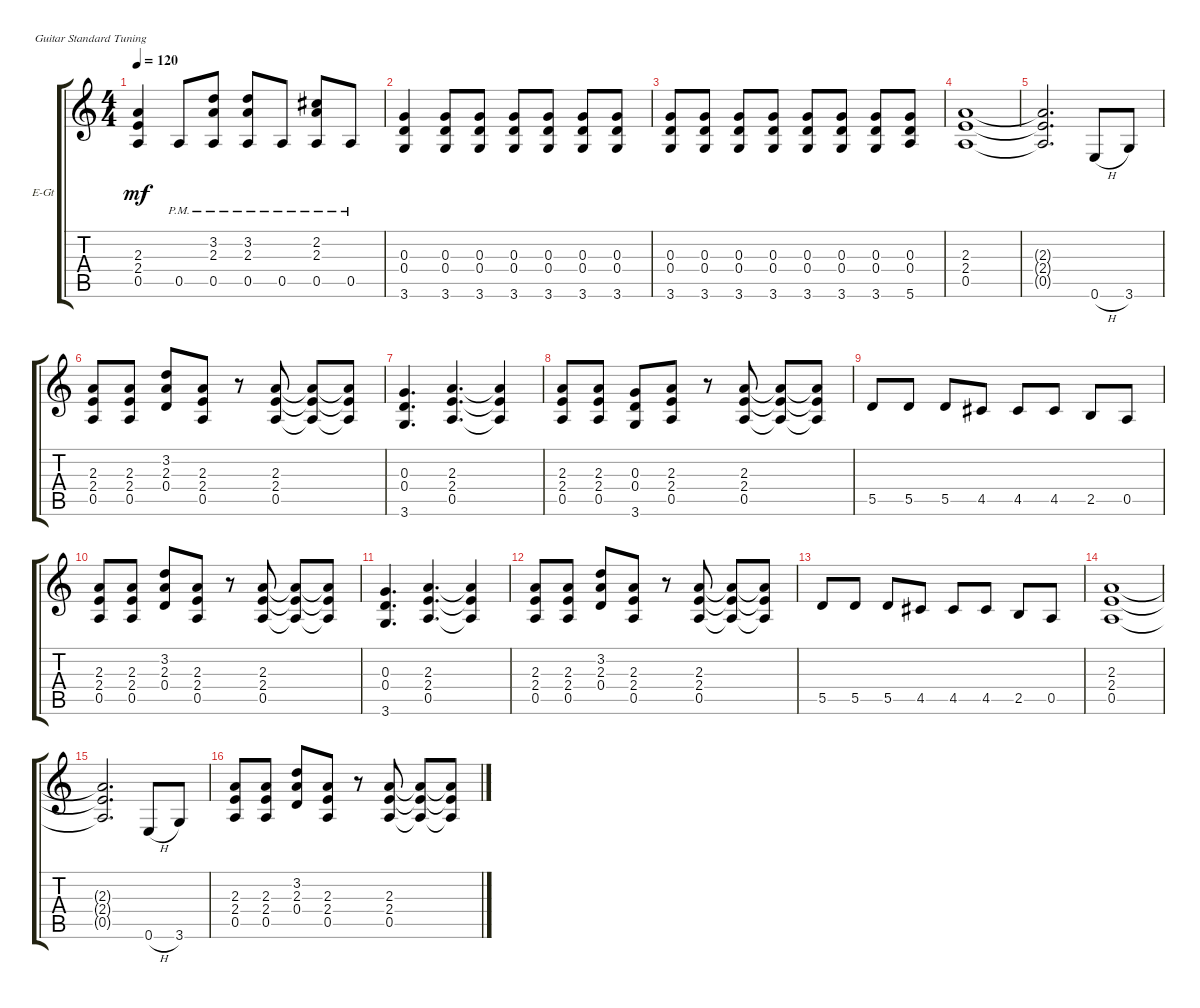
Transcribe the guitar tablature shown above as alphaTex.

\defaultSystemsLayout 4
\bracketExtendMode groupsimilarinstruments
\firstSystemTrackNameOrientation horizontal
\otherSystemsTrackNameOrientation horizontal
\track ("Electric Guitar (Drive)" "E-Gt") {instrument overdrivenguitar}
\staff {score tabs}
\tuning (E4 B3 G3 D3 A2 E2)
\ts (4 4)
\tempo 120
\clef g2
\ks c
(0.5 2.4 2.3).4{dy mf} 0.5{pm}.8 (0.5{pm} 3.2 2.3).8 (0.5{pm} 3.2 2.3).8 0.5{pm}.8 (0.5{pm} 2.2 2.3).8 0.5{pm}.8 |
(0.4 0.3 3.6).4 (3.6 0.4 0.3).8 (3.6 0.4 0.3).8 (3.6 0.4 0.3).8 (3.6 0.4 0.3).8 (3.6 0.4 0.3).8 (3.6 0.4 0.3).8 |
(3.6 0.4 0.3).8 (3.6 0.4 0.3).8 (3.6 0.4 0.3).8 (3.6 0.4 0.3).8 (3.6 0.4 0.3).8 (3.6 0.4 0.3).8 (3.6 0.4 0.3).8 (5.6 0.3 0.4).8 |
(0.5 2.4 2.3).1 |
(0.5{t} 2.4{t} 2.3{t}).2{d} 0.6{h}.8 3.6.8 |
(0.5 2.4 2.3).8 (0.5 2.4 2.3).8 (0.4 2.3 3.2).8 (0.5 2.3 2.4).8 r.8 (0.5 2.4 2.3).8 (0.5{t} 2.4{t} 2.3{t}).8 (0.5{t} 2.4{t} 2.3{t}).8 |
(3.6 0.4 0.3).4{d} (0.5 2.4 2.3).4{d} (0.5{t} 2.4{t} 2.3{t}).4 |
(0.5 2.4 2.3).8 (0.5 2.4 2.3).8 (0.4 0.3 3.6).8 (0.5 2.3 2.4).8 r.8 (0.5 2.4 2.3).8 (0.5{t} 2.4{t} 2.3{t}).8 (0.5{t} 2.4{t} 2.3{t}).8 |
5.5.8 5.5.8 5.5.8 4.5.8 4.5.8 4.5.8 2.5.8 0.5.8 |
(0.5 2.4 2.3).8 (0.5 2.4 2.3).8 (0.4 2.3 3.2).8 (0.5 2.3 2.4).8 r.8 (0.5 2.4 2.3).8 (0.5{t} 2.4{t} 2.3{t}).8 (0.5{t} 2.4{t} 2.3{t}).8 |
(3.6 0.4 0.3).4{d} (0.5 2.4 2.3).4{d} (0.5{t} 2.4{t} 2.3{t}).4 |
(0.5 2.4 2.3).8 (0.5 2.4 2.3).8 (0.4 2.3 3.2).8 (0.5 2.3 2.4).8 r.8 (0.5 2.4 2.3).8 (0.5{t} 2.4{t} 2.3{t}).8 (0.5{t} 2.4{t} 2.3{t}).8 |
5.5.8 5.5.8 5.5.8 4.5.8 4.5.8 4.5.8 2.5.8 0.5.8 |
(0.5 2.4 2.3).1 |
(0.5{t} 2.4{t} 2.3{t}).2{d} 0.6{h}.8 3.6.8 |
(0.5 2.4 2.3).8 (0.5 2.4 2.3).8 (0.4 2.3 3.2).8 (0.5 2.3 2.4).8 r.8 (0.5 2.4 2.3).8 (0.5{t} 2.4{t} 2.3{t}).8 (0.5{t} 2.4{t} 2.3{t}).8
